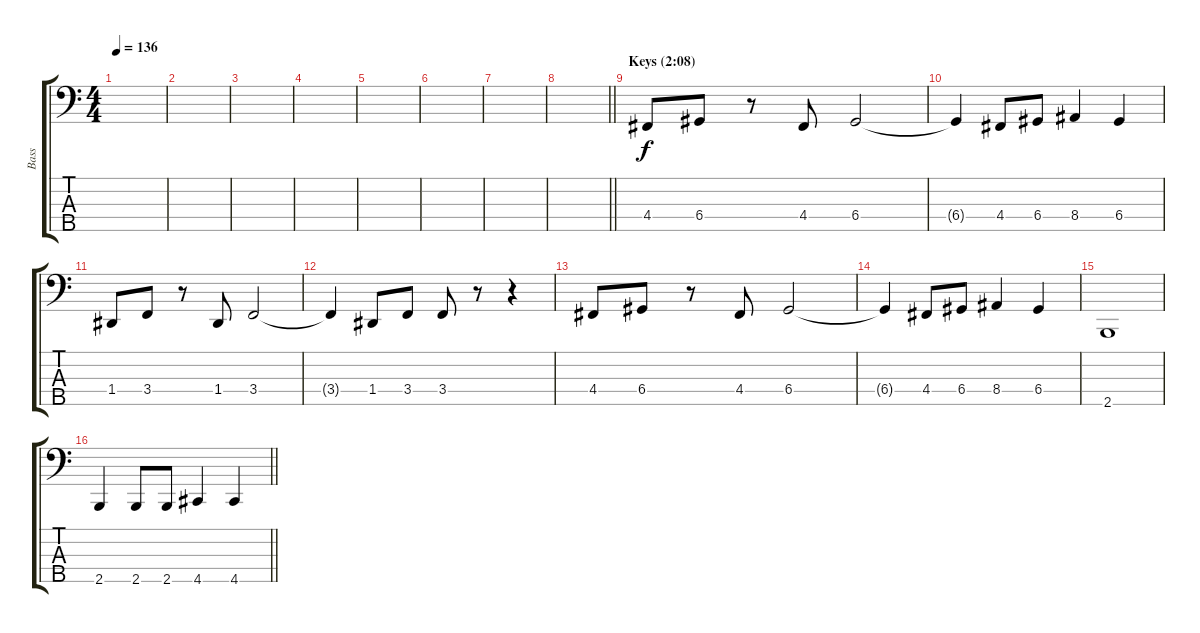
\track ("Bass" "Bass") {instrument electricbassfinger}
\staff {score tabs}
\tuning (F2 C2 G1 D1 A0) {hide}
\ts (4 4)
\tempo 136
\clef f4
\ks c
|
|
|
|
|
|
|
\barLineRight lightlight
|
\section ("" "Keys (2:08)")
4.4.8 6.4.8 r.8 4.4.8 6.4.2 |
6.4{t}.4 4.4.8 6.4.8 8.4.4 6.4.4 |
1.4.8 3.4.8 r.8 1.4.8 3.4.2 |
3.4{t}.4 1.4.8 3.4.8 3.4.8 r.8 r.4 |
4.4.8 6.4.8 r.8 4.4.8 6.4.2 |
6.4{t}.4 4.4.8 6.4.8 8.4.4 6.4.4 |
2.5.1 |
\barLineRight lightlight
2.5.4 2.5.8 2.5.8 4.5.4 4.5.4
